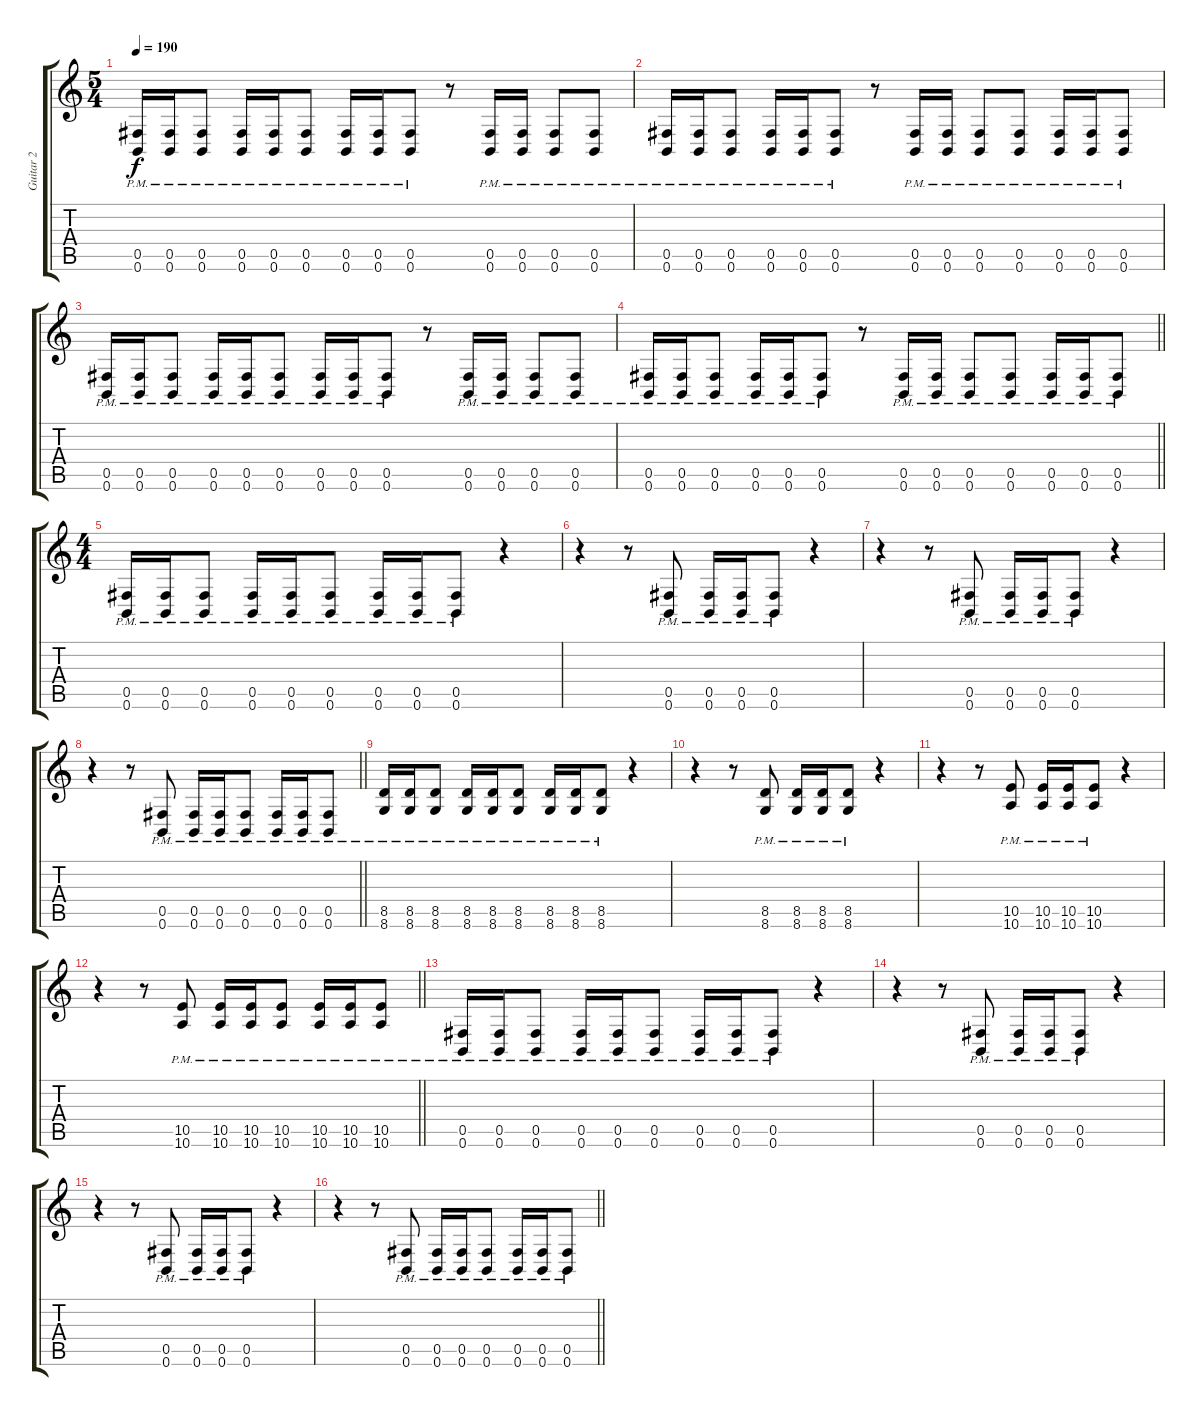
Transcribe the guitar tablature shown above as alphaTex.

\track ("Guitar 2" "Guitar 2") {instrument distortionguitar}
\staff {score tabs}
\tuning (Db4 Ab3 E3 B2 Gb2 B1) {hide}
\ts (5 4)
\tempo 190
\clef g2
\ks c
(0.5{pm} 0.6{pm}).16{dy f} (0.5{pm} 0.6{pm}).16 (0.5{pm} 0.6{pm}).8 (0.5{pm} 0.6{pm}).16 (0.5{pm} 0.6{pm}).16 (0.5{pm} 0.6{pm}).8 (0.5{pm} 0.6{pm}).16 (0.5{pm} 0.6{pm}).16 (0.5{pm} 0.6{pm}).8 r.8 (0.5{pm} 0.6{pm}).16 (0.5{pm} 0.6{pm}).16 (0.5{pm} 0.6{pm}).8 (0.5{pm} 0.6{pm}).8 |
(0.5{pm} 0.6{pm}).16 (0.5{pm} 0.6{pm}).16 (0.5{pm} 0.6{pm}).8 (0.5{pm} 0.6{pm}).16 (0.5{pm} 0.6{pm}).16 (0.5{pm} 0.6{pm}).8 r.8 (0.5{pm} 0.6{pm}).16 (0.5{pm} 0.6{pm}).16 (0.5{pm} 0.6{pm}).8 (0.5{pm} 0.6{pm}).8 (0.5{pm} 0.6{pm}).16 (0.5{pm} 0.6{pm}).16 (0.5{pm} 0.6{pm}).8 |
(0.5{pm} 0.6{pm}).16 (0.5{pm} 0.6{pm}).16 (0.5{pm} 0.6{pm}).8 (0.5{pm} 0.6{pm}).16 (0.5{pm} 0.6{pm}).16 (0.5{pm} 0.6{pm}).8 (0.5{pm} 0.6{pm}).16 (0.5{pm} 0.6{pm}).16 (0.5{pm} 0.6{pm}).8 r.8 (0.5{pm} 0.6{pm}).16 (0.5{pm} 0.6{pm}).16 (0.5{pm} 0.6{pm}).8 (0.5{pm} 0.6{pm}).8 |
\barLineRight lightlight
(0.5{pm} 0.6{pm}).16 (0.5{pm} 0.6{pm}).16 (0.5{pm} 0.6{pm}).8 (0.5{pm} 0.6{pm}).16 (0.5{pm} 0.6{pm}).16 (0.5{pm} 0.6{pm}).8 r.8 (0.5{pm} 0.6{pm}).16 (0.5{pm} 0.6{pm}).16 (0.5{pm} 0.6{pm}).8 (0.5{pm} 0.6{pm}).8 (0.5{pm} 0.6{pm}).16 (0.5{pm} 0.6{pm}).16 (0.5{pm} 0.6{pm}).8 |
\ts (4 4)
(0.5{pm} 0.6{pm}).16 (0.5{pm} 0.6{pm}).16 (0.5{pm} 0.6{pm}).8 (0.5{pm} 0.6{pm}).16 (0.5{pm} 0.6{pm}).16 (0.5{pm} 0.6{pm}).8 (0.5{pm} 0.6{pm}).16 (0.5{pm} 0.6{pm}).16 (0.5{pm} 0.6{pm}).8 r.4 |
r.4 r.8 (0.5{pm} 0.6{pm}).8 (0.5{pm} 0.6{pm}).16 (0.5{pm} 0.6{pm}).16 (0.5{pm} 0.6{pm}).8 r.4 |
r.4 r.8 (0.5{pm} 0.6{pm}).8 (0.5{pm} 0.6{pm}).16 (0.5{pm} 0.6{pm}).16 (0.5{pm} 0.6{pm}).8 r.4 |
\barLineRight lightlight
r.4 r.8 (0.5{pm} 0.6{pm}).8 (0.5{pm} 0.6{pm}).16 (0.5{pm} 0.6{pm}).16 (0.5{pm} 0.6{pm}).8 (0.5{pm} 0.6{pm}).16 (0.5{pm} 0.6{pm}).16 (0.5{pm} 0.6{pm}).8 |
(8.5{pm} 8.6{pm}).16 (8.5{pm} 8.6{pm}).16 (8.5{pm} 8.6{pm}).8 (8.5{pm} 8.6{pm}).16 (8.5{pm} 8.6{pm}).16 (8.5{pm} 8.6{pm}).8 (8.5{pm} 8.6{pm}).16 (8.5{pm} 8.6{pm}).16 (8.5{pm} 8.6{pm}).8 r.4 |
r.4 r.8 (8.5{pm} 8.6{pm}).8 (8.5{pm} 8.6{pm}).16 (8.5{pm} 8.6{pm}).16 (8.5{pm} 8.6{pm}).8 r.4 |
r.4 r.8 (10.5{pm} 10.6{pm}).8 (10.5{pm} 10.6{pm}).16 (10.5{pm} 10.6{pm}).16 (10.5{pm} 10.6{pm}).8 r.4 |
\barLineRight lightlight
r.4 r.8 (10.5{pm} 10.6{pm}).8 (10.5{pm} 10.6{pm}).16 (10.5{pm} 10.6{pm}).16 (10.5{pm} 10.6{pm}).8 (10.5{pm} 10.6{pm}).16 (10.5{pm} 10.6{pm}).16 (10.5{pm} 10.6{pm}).8 |
(0.5{pm} 0.6{pm}).16 (0.5{pm} 0.6{pm}).16 (0.5{pm} 0.6{pm}).8 (0.5{pm} 0.6{pm}).16 (0.5{pm} 0.6{pm}).16 (0.5{pm} 0.6{pm}).8 (0.5{pm} 0.6{pm}).16 (0.5{pm} 0.6{pm}).16 (0.5{pm} 0.6{pm}).8 r.4 |
r.4 r.8 (0.5{pm} 0.6{pm}).8 (0.5{pm} 0.6{pm}).16 (0.5{pm} 0.6{pm}).16 (0.5{pm} 0.6{pm}).8 r.4 |
r.4 r.8 (0.5{pm} 0.6{pm}).8 (0.5{pm} 0.6{pm}).16 (0.5{pm} 0.6{pm}).16 (0.5{pm} 0.6{pm}).8 r.4 |
\barLineRight lightlight
r.4 r.8 (0.5{pm} 0.6{pm}).8 (0.5{pm} 0.6{pm}).16 (0.5{pm} 0.6{pm}).16 (0.5{pm} 0.6{pm}).8 (0.5{pm} 0.6{pm}).16 (0.5{pm} 0.6{pm}).16 (0.5{pm} 0.6{pm}).8
